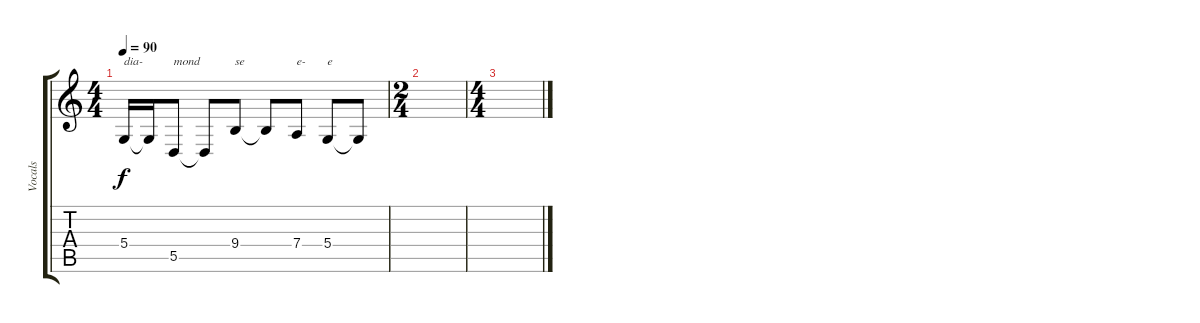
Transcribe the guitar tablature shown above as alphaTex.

\track ("Vocals" "Vocals") {instrument choiraahs}
\staff {score tabs}
\tuning (E4 B3 G3 D3 A2 E2) {hide}
\ts (4 4)
\tempo 90
\clef g2
\ks c
5.4.16{txt "dia-" dy f} 5.4{t}.16 5.5.8{txt "mond"} 5.5{t}.8 9.4.8{txt "se"} 9.4{t}.8 7.4.8{txt "e-"} 5.4.8{txt "e"} 5.4{t}.8 |
\ts (2 4)
|
\ts (4 4)
